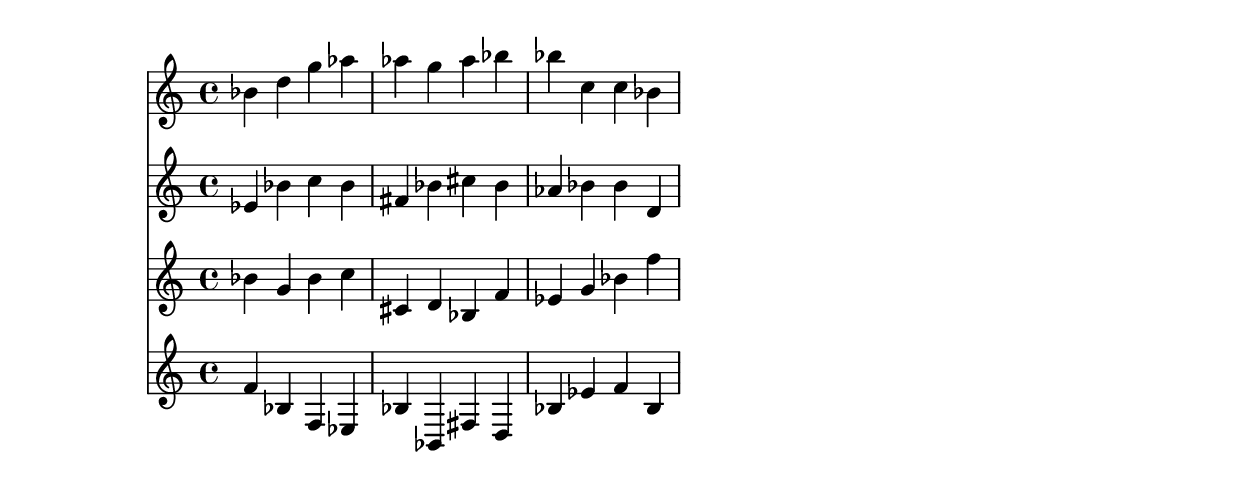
% 2017-09-17 00:27

\version "2.19.54"
\language "english"

\header {}

\layout {}

\paper {}

\score {
    <<
        {
            {
                bf'4
                d''4
                g''4
                af''4
                af''4
                g''4
                af''4
                bf''4
                bf''4
                c''4
                c''4
                bf'4
            }
        }
        {
            {
                ef'4
                bf'4
                c''4
                bf'4
                fs'4
                bf'4
                cs''4
                bf'4
                af'4
                bf'4
                bf'4
                d'4
            }
        }
        {
            {
                bf'4
                g'4
                bf'4
                c''4
                cs'4
                d'4
                bf4
                f'4
                ef'4
                g'4
                bf'4
                f''4
            }
        }
        {
            {
                f'4
                bf4
                f4
                ef4
                bf4
                bf,4
                fs4
                d4
                bf4
                ef'4
                f'4
                bf4
            }
        }
    >>
}